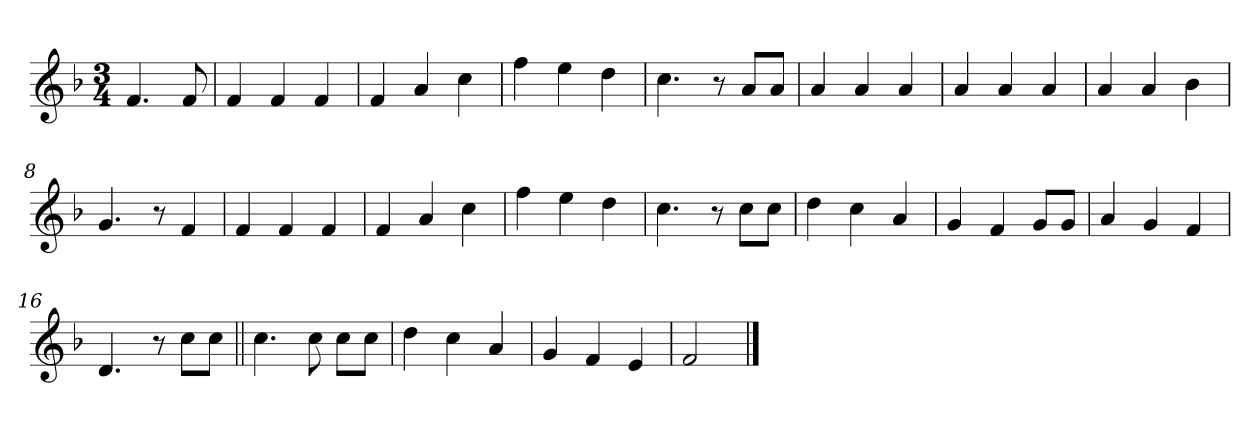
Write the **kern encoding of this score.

**kern
*part1
*staff1
*clefG2
*k[b-]
*F:
*M3/4
*MM80
=
4.f
8f
=1
4f
4f
4f
=2
4f
4a
4cc
=3
4ff
4ee
4dd
=4
4.cc
8r
8a/L
8a/J
=5
4a
4a
4a
=6
4a
4a
4a
=7
4a
4a
4b-
=8
4.g
8r
4f
=9
4f
4f
4f
=10
4f
4a
4cc
=11
4ff
4ee
4dd
=12
4.cc
8r
8cc\L
8cc\J
=13
4dd
4cc
4a
=14
4g
4f
8g/L
8g/J
=15
4a
4g
4f
=16
4.d
8r
8cc\L
8cc\J
=17||
4.cc
8cc
8cc\L
8cc\J
=18
4dd
4cc
4a
=19
4g
4f
4e
=20
2f
==
*-
